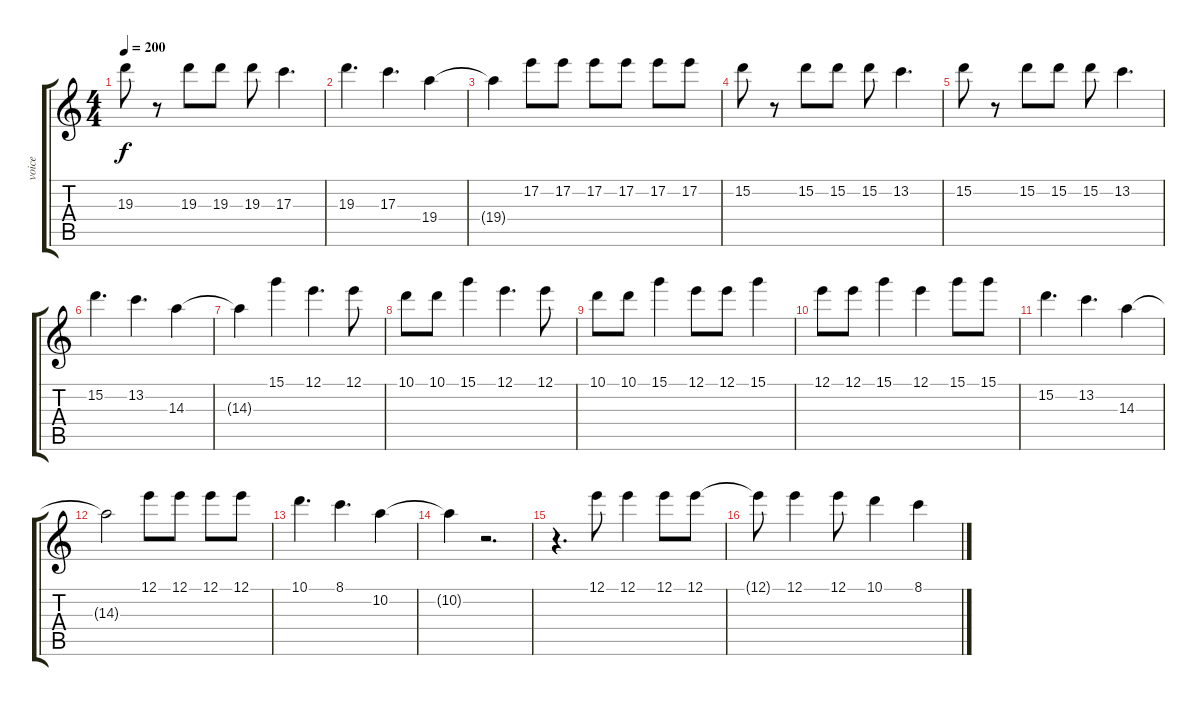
\track ("voice" "voice") {instrument overdrivenguitar}
\staff {score tabs}
\tuning (E4 B3 G3 D3 A2 E2) {hide}
\ts (4 4)
\tempo 200
\clef g2
\ks c
19.3.8{dy f} r.8 19.3.8 19.3.8 19.3.8 17.3.4{d} |
19.3.4{d} 17.3.4{d} 19.4.4 |
19.4{t}.4 17.2.8 17.2.8 17.2.8 17.2.8 17.2.8 17.2.8 |
15.2.8 r.8 15.2.8 15.2.8 15.2.8 13.2.4{d} |
15.2.8 r.8 15.2.8 15.2.8 15.2.8 13.2.4{d} |
15.2.4{d} 13.2.4{d} 14.3.4 |
14.3{t}.4 15.1.4 12.1.4{d} 12.1.8 |
10.1.8 10.1.8 15.1.4 12.1.4{d} 12.1.8 |
10.1.8 10.1.8 15.1.4 12.1.8 12.1.8 15.1.4 |
12.1.8 12.1.8 15.1.4 12.1.4 15.1.8 15.1.8 |
15.2.4{d} 13.2.4{d} 14.3.4 |
14.3{t}.2 12.1.8 12.1.8 12.1.8 12.1.8 |
10.1.4{d} 8.1.4{d} 10.2.4 |
10.2{t}.4 r.2{d} |
r.4{d} 12.1.8 12.1.4 12.1.8 12.1.8 |
12.1{t}.8 12.1.4 12.1.8 10.1.4 8.1.4
